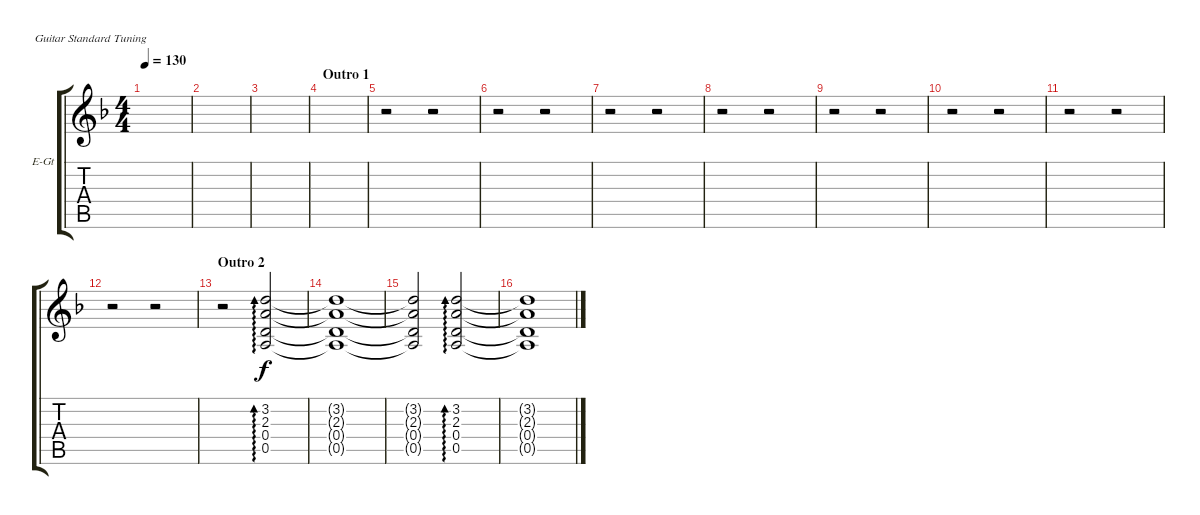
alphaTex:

\defaultSystemsLayout 4
\bracketExtendMode groupsimilarinstruments
\firstSystemTrackNameOrientation horizontal
\otherSystemsTrackNameOrientation horizontal
\track ("Guitar 2 Tremolo" "E-Gt") {instrument electricguitarclean}
\staff {score tabs}
\tuning (E4 B3 G3 D3 A2 E2)
\ts (4 4)
\tempo 130
\clef g2
\ks dminor
|
|
|
\section ("" "Outro 1")
|
r.2 r.2 |
r.2 r.2 |
r.2 r.2 |
r.2 r.2 |
r.2 r.2 |
r.2 r.2 |
r.2 r.2 |
r.2 r.2 |
\section ("" "Outro 2")
r.2 (0.5 0.4 2.3 3.2).2{ad 0 dy f} |
(3.2{t} 2.3{t} 0.4{t} 0.5{t}).1 |
(3.2{t} 2.3{t} 0.4{t} 0.5{t}).2 (0.5 0.4 2.3 3.2).2{ad 0} |
(3.2{t} 2.3{t} 0.4{t} 0.5{t}).1
